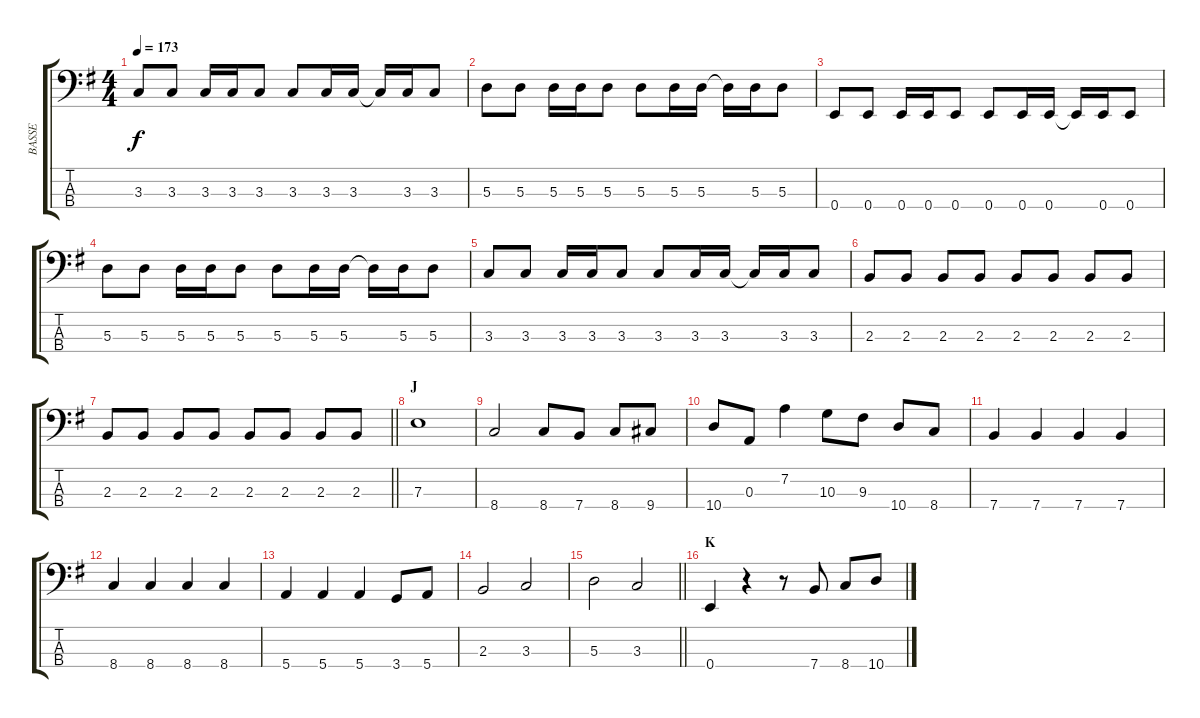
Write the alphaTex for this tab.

\track ("BASSE" "BASSE") {instrument electricbasspick}
\staff {score tabs}
\tuning (G2 D2 A1 E1) {hide}
\ts (4 4)
\tempo 173
\clef f4
\ks g
3.3.8{dy f} 3.3.8 3.3.16 3.3.16 3.3.8 3.3.8 3.3.16 3.3.16 3.3{t}.16 3.3.16 3.3.8 |
5.3.8 5.3.8 5.3.16 5.3.16 5.3.8 5.3.8 5.3.16 5.3.16 5.3{t}.16 5.3.16 5.3.8 |
0.4.8 0.4.8 0.4.16 0.4.16 0.4.8 0.4.8 0.4.16 0.4.16 0.4{t}.16 0.4.16 0.4.8 |
5.3.8 5.3.8 5.3.16 5.3.16 5.3.8 5.3.8 5.3.16 5.3.16 5.3{t}.16 5.3.16 5.3.8 |
3.3.8 3.3.8 3.3.16 3.3.16 3.3.8 3.3.8 3.3.16 3.3.16 3.3{t}.16 3.3.16 3.3.8 |
2.3.8 2.3.8 2.3.8 2.3.8 2.3.8 2.3.8 2.3.8 2.3.8 |
\barLineRight lightlight
2.3.8 2.3.8 2.3.8 2.3.8 2.3.8 2.3.8 2.3.8 2.3.8 |
\section ("" "J")
7.3.1 |
8.4.2 8.4.8 7.4.8 8.4.8 9.4.8 |
10.4.8 0.3.8 7.2.4 10.3.8 9.3.8 10.4.8 8.4.8 |
7.4.4 7.4.4 7.4.4 7.4.4 |
8.4.4 8.4.4 8.4.4 8.4.4 |
5.4.4 5.4.4 5.4.4 3.4.8 5.4.8 |
2.3.2 3.3.2 |
\barLineRight lightlight
5.3.2 3.3.2 |
\section ("" "K")
0.4.4 r.4 r.8 7.4.8 8.4.8 10.4.8
